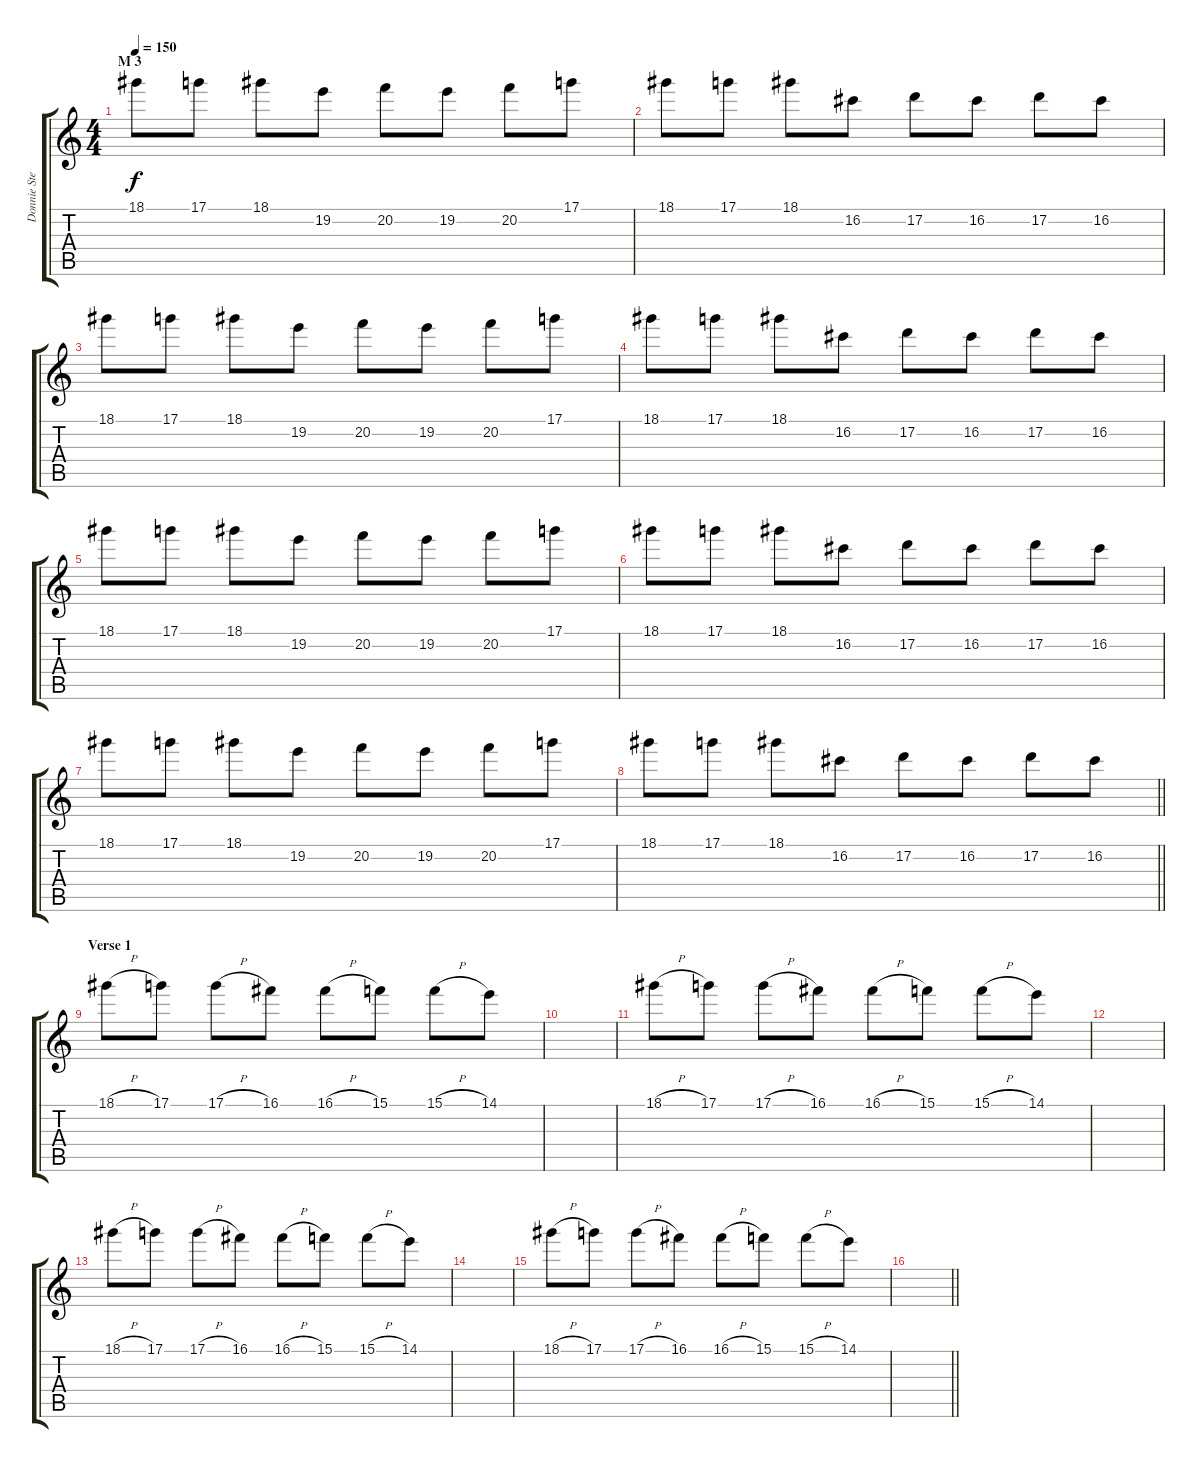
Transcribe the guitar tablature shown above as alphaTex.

\track ("Donnie Steele" "Donnie Ste") {instrument distortionguitar}
\staff {score tabs}
\tuning (D4 A3 F3 C3 G2 C2) {hide}
\ts (4 4)
\section ("" "M 3")
\tempo 150
\clef g2
\ks c
18.1.8{dy f instrument distortionguitar} 17.1.8 18.1.8 19.2.8 20.2.8 19.2.8 20.2.8 17.1.8 |
18.1.8 17.1.8 18.1.8 16.2.8 17.2.8 16.2.8 17.2.8 16.2.8 |
18.1.8 17.1.8 18.1.8 19.2.8 20.2.8 19.2.8 20.2.8 17.1.8 |
18.1.8 17.1.8 18.1.8 16.2.8 17.2.8 16.2.8 17.2.8 16.2.8 |
18.1.8 17.1.8 18.1.8 19.2.8 20.2.8 19.2.8 20.2.8 17.1.8 |
18.1.8 17.1.8 18.1.8 16.2.8 17.2.8 16.2.8 17.2.8 16.2.8 |
18.1.8 17.1.8 18.1.8 19.2.8 20.2.8 19.2.8 20.2.8 17.1.8 |
\barLineRight lightlight
18.1.8 17.1.8 18.1.8 16.2.8 17.2.8 16.2.8 17.2.8 16.2.8 |
\section ("" "Verse 1")
18.1{h}.8 17.1.8 17.1{h}.8 16.1.8 16.1{h}.8 15.1.8 15.1{h}.8 14.1.8 |
|
18.1{h}.8 17.1.8 17.1{h}.8 16.1.8 16.1{h}.8 15.1.8 15.1{h}.8 14.1.8 |
|
18.1{h}.8 17.1.8 17.1{h}.8 16.1.8 16.1{h}.8 15.1.8 15.1{h}.8 14.1.8 |
|
18.1{h}.8 17.1.8 17.1{h}.8 16.1.8 16.1{h}.8 15.1.8 15.1{h}.8 14.1.8 |
\barLineRight lightlight
